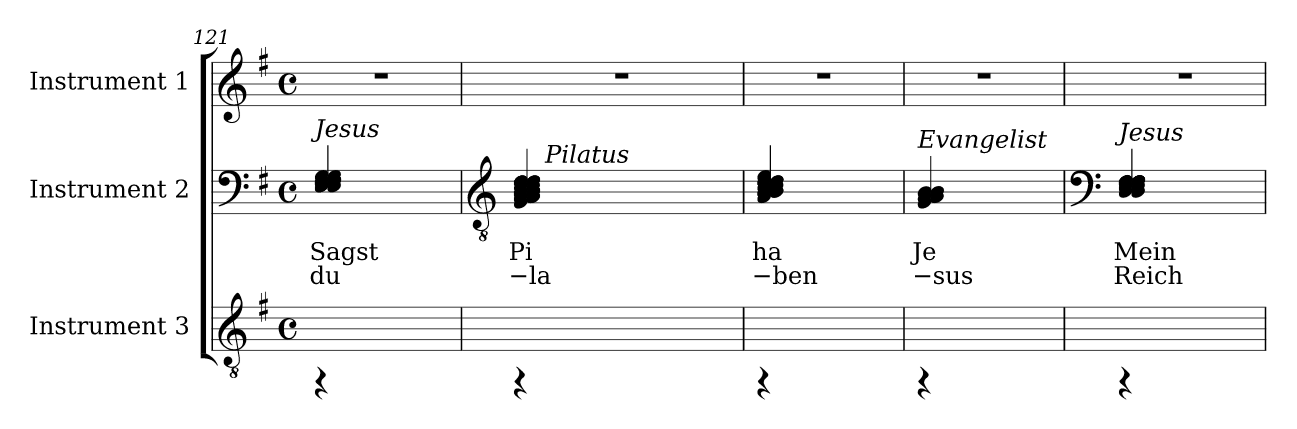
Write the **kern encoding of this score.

**kern	**kern	**text	**text	**kern
*part3	*part2	*part2	*part2	*part1
*staff3	*staff2	*staff2	*staff2	*staff1
*I"Instrument 3	*I"Instrument 2	*	*	*I"Instrument 1
!!LO:LB:g=z
*clefGv2	*clefF4	*	*	*clefG2
*k[f#]	*k[f#]	*	*	*k[f#]
*G:	*G:	*	*	*G:
*M4/4	*M4/4	*	*	*M4/4
*met(c)	*met(c)	*	*	*met(c)
=121	=121	=121	=121	=121
!	!LO:TX:a:i:t=Jesus	!	!	!
!	!	!LO:LY:b:rj	!LO:LY:b:rj	!
4rFF	4G/ 4G/ 4F#/ 4F#/ 4F#/ 4F#/ 4F#/ 4F#/ 4F#/ 4F#/ 4F#/ 4F#/ 4F#/ 4F#/ 4F#/ 4F#/ 4E/ 4E/ 4E/ 4F#/	Sagst	du	1r
2.ryy	2.ryy	.	.	.
!!LO:LB:g=z
=122	=122	=122	=122	=122
*	*clefGv2	*	*	*
!	!LO:TX:a:i:t=Evangelist	!	!	!
!	!	!LO:LY:b:rj	!LO:LY:b:rj	!
*	*^	*	*	*
4rFF	4d/ 4d/ 4d/ 4d/ 4d/ 4c/ 4c/ 4B/ 4B/ 4B/ 4B/ 4B/ 4B/ 4B/ 4B/ 4A/ 4A/ 4A/ 4A/ 4G/ 4d/	16ryy	Pi	−la	1r
.	.	64ryy	.	.	.
!	!	!LO:TX:a:i:t=Pilatus	!	!	!
.	.	2ryy	.	.	.
2.ryy	2.ryy	.	.	.	.
.	.	4ryy	.	.	.
.	.	8ryy	.	.	.
.	.	32.ryy	.	.	.
!!LO:LB:g=z
=123	=123	=123	=123	=123	=123
!	!	!	!LO:LY:b:rj	!LO:LY:b:rj	!
*	*v	*v	*	*	*
4rFF	4e/ 4d/ 4d/ 4d/ 4d/ 4d/ 4c/ 4c/ 4B/ 4B/ 4B/ 4A/ 4B/	ha	−ben	1r
2.ryy	2.ryy	.	.	.
=124	=124	=124	=124	=124
!	!LO:TX:a:i:t=Evangelist	!	!	!
!	!	!LO:LY:b:rj	!LO:LY:b:rj	!
4rFF	4B/ 4B/ 4B/ 4A/ 4G/ 4A/	Je	−sus	1r
2.ryy	2.ryy	.	.	.
!!LO:LB:g=z
=125	=125	=125	=125	=125
*	*clefF4	*	*	*
!	!LO:TX:a:i:t=Jesus	!	!	!
!	!	!LO:LY:b:rj	!LO:LY:b:rj	!
4rFF	4F#/ 4F#/ 4F#/ 4F#/ 4F#/ 4F#/ 4F#/ 4F#/ 4F#/ 4F#/ 4F#/ 4F#/ 4F#/ 4E/ 4E/ 4E/ 4D/ 4D/ 4F#/	Mein	Reich	1r
2.ryy	2.ryy	.	.	.
=	=	=	=	=
*-	*-	*-	*-	*-
